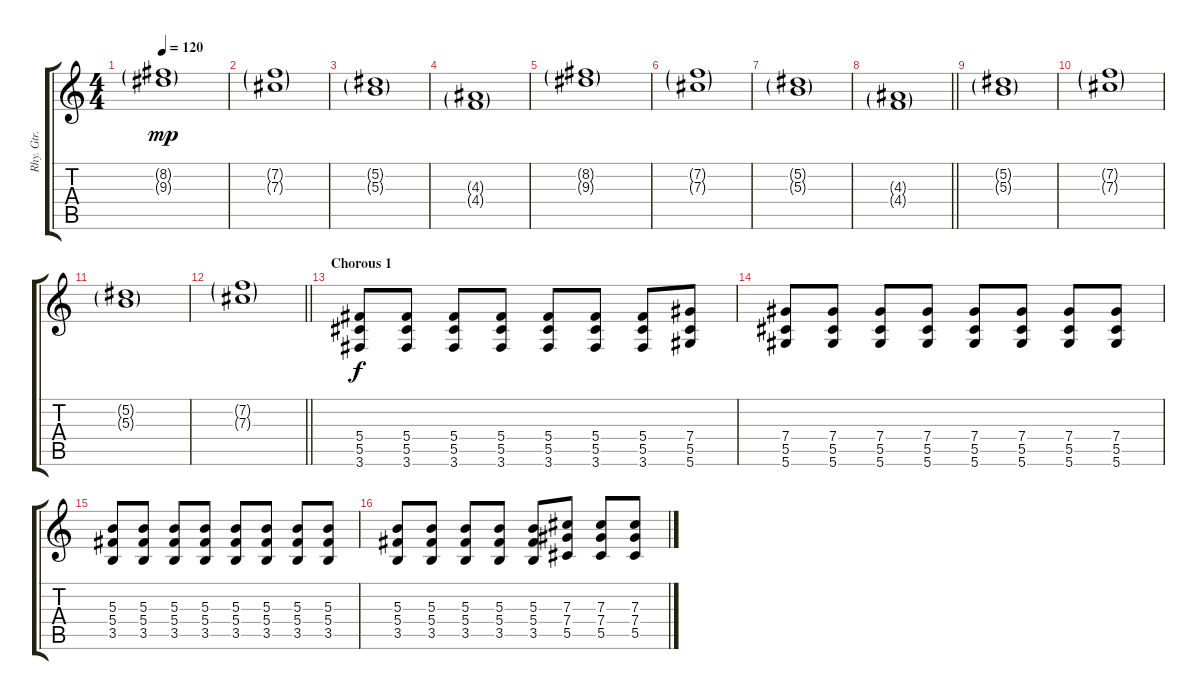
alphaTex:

\track ("Rhy. Gtr. 1" "Rhy. Gtr. ") {instrument distortionguitar}
\staff {score tabs}
\tuning (Eb4 Bb3 Gb3 Db3 Ab2 Eb2) {hide}
\ts (4 4)
\section ("" "")
\tempo 120
\clef g2
\ks c
(8.2{g} 9.3{g}).1{dy mp} |
(7.2{g} 7.3{g}).1 |
(5.2{g} 5.3{g}).1 |
(4.3{g} 4.4{g}).1 |
(8.2{g} 9.3{g}).1 |
(7.2{g} 7.3{g}).1 |
(5.2{g} 5.3{g}).1 |
\barLineRight lightlight
(4.3{g} 4.4{g}).1 |
\section ("" "")
(5.2{g} 5.3{g}).1 |
(7.2{g} 7.3{g}).1 |
(5.2{g} 5.3{g}).1 |
\barLineRight lightlight
(7.2{g} 7.3{g}).1 |
\section ("" "Chorous 1")
(5.4 5.5 3.6).8{dy f} (5.4 5.5 3.6).8 (5.4 5.5 3.6).8 (5.4 5.5 3.6).8 (5.4 5.5 3.6).8 (5.4 5.5 3.6).8 (5.4 5.5 3.6).8 (7.4 5.5 5.6).8 |
(7.4 5.5 5.6).8 (7.4 5.5 5.6).8 (7.4 5.5 5.6).8 (7.4 5.5 5.6).8 (7.4 5.5 5.6).8 (7.4 5.5 5.6).8 (7.4 5.5 5.6).8 (7.4 5.5 5.6).8 |
(5.3 5.4 3.5).8 (5.3 5.4 3.5).8 (5.3 5.4 3.5).8 (5.3 5.4 3.5).8 (5.3 5.4 3.5).8 (5.3 5.4 3.5).8 (5.3 5.4 3.5).8 (5.3 5.4 3.5).8 |
(5.3 5.4 3.5).8 (5.3 5.4 3.5).8 (5.3 5.4 3.5).8 (5.3 5.4 3.5).8 (5.3 5.4 3.5).8 (7.3 7.4 5.5).8 (7.3 7.4 5.5).8 (7.3 7.4 5.5).8
